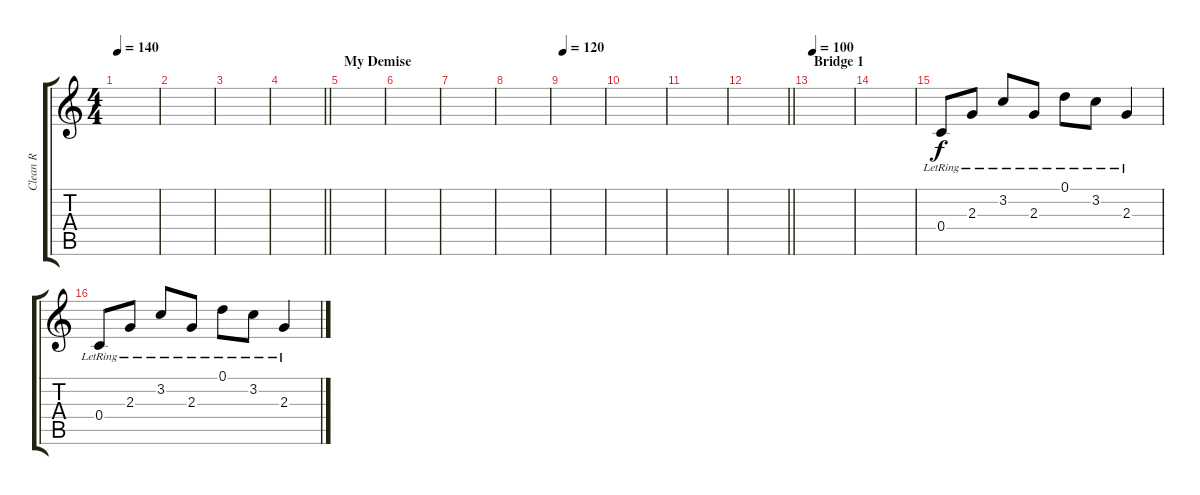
\track ("Clean R" "Clean R") {instrument electricguitarclean}
\staff {score tabs}
\tuning (D4 A3 F3 C3 G2 C2) {hide}
\ts (4 4)
\tempo 140
\clef g2
\ks c
|
|
|
\barLineRight lightlight
|
\section ("" "My Demise")
|
|
|
|
\tempo 120
|
|
|
\barLineRight lightlight
|
\section ("" "Bridge 1")
\tempo 100
|
|
0.4{lr}.8 2.3{lr}.8 3.2{lr}.8 2.3{lr}.8 0.1{lr}.8 3.2{lr}.8 2.3{lr}.4 |
0.4{lr}.8 2.3{lr}.8 3.2{lr}.8 2.3{lr}.8 0.1{lr}.8 3.2{lr}.8 2.3{lr}.4
